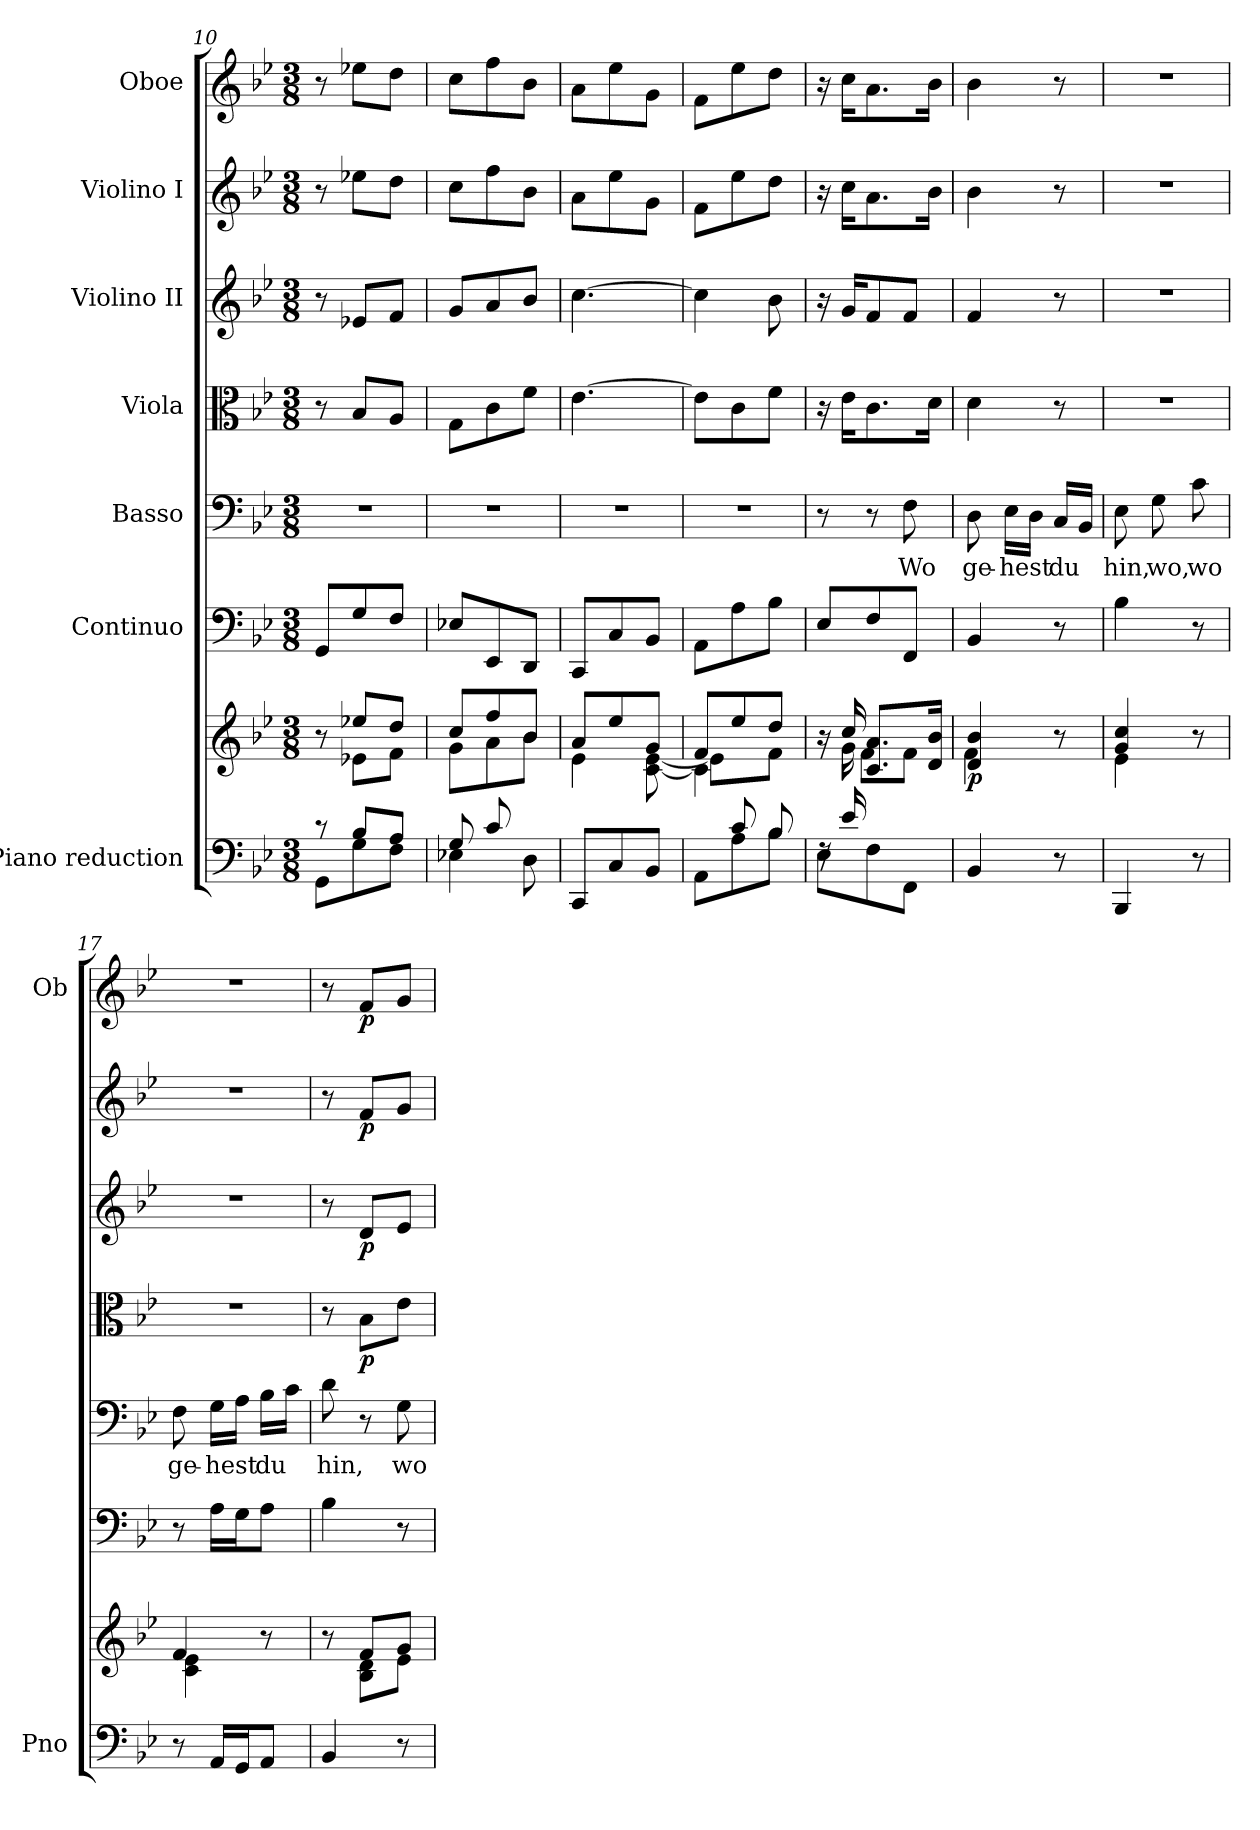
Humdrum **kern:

**kern	**kern	**dynam	**kern	**kern	**text	**kern	**dynam	**kern	**dynam	**kern	**dynam	**kern	**dynam
*part7	*part7	*part7	*part6	*part5	*part5	*part4	*part4	*part3	*part3	*part2	*part2	*part1	*part1
*staff8	*staff7	*staff7/8	*staff6	*staff5	*staff5	*staff4	*staff4	*staff3	*staff3	*staff2	*staff2	*staff1	*staff1
*I"Piano reduction	*	*	*I"Continuo	*I"Basso	*	*I"Viola	*	*I"Violino II	*	*I"Violino I	*	*I"Oboe	*
*I'Pno	*	*	*	*	*	*	*	*	*	*	*	*I'Ob	*
*clefF4	*clefG2	*	*clefF4	*clefF4	*	*clefC3	*	*clefG2	*	*clefG2	*	*clefG2	*
*k[b-e-]	*k[b-e-]	*	*k[b-e-]	*k[b-e-]	*	*k[b-e-]	*	*k[b-e-]	*	*k[b-e-]	*	*k[b-e-]	*
*M3/8	*M3/8	*	*M3/8	*M3/8	*	*M3/8	*	*M3/8	*	*M3/8	*	*M3/8	*
=10	=10	=10	=10	=10	=10	=10	=10	=10	=10	=10	=10	=10	=10
*^	*^	*	*	*	*	*	*	*	*	*	*	*	*
8r	8GG\L	8r	8ryy	.	8GG/L	4.r	.	8r	.	8r	.	8r	.	8r	.
8B-/L	8G\	8ee-X/L	8e-X\L	.	8G/	.	.	8B-/L	.	8e-X/L	.	8ee-X\L	.	8ee-X\L	.
8A/J	8F\J	8dd/J	8f\J	.	8F/J	.	.	8A/J	.	8f/J	.	8dd\J	.	8dd\J	.
=11	=11	=11	=11	=11	=11	=11	=11	=11	=11	=11	=11	=11	=11	=11	=11
*	*	*	*^	*	*	*	*	*	*	*	*	*	*	*	*
8G/L	4E-X\	8cc/L	8g\L	4ryy	.	8E-X/L	4.r	.	8G\L	.	8g/L	.	8cc\L	.	8cc\L	.
8c/	.	8ff/	8a\	.	.	8EE-/	.	.	8c\	.	8a/	.	8ff\	.	8ff\	.
8ryy	8D\	8b-/J	8b-\J	8f\J	.	8DD/J	.	.	8f\J	.	8b-/J	.	8b-\J	.	8b-\J	.
*v	*v	*	*	*	*	*	*	*	*	*	*	*	*	*	*	*
*	*	*v	*v	*	*	*	*	*	*	*	*	*	*	*	*
=12	=12	=12	=12	=12	=12	=12	=12	=12	=12	=12	=12	=12	=12	=12
8CC/L	8a/L	4e-\	.	8CC/L	4.r	.	[4.e-\	.	[4.cc\	.	8a\L	.	8a\L	.
8C/	8ee-/	.	.	8C/	.	.	.	.	.	.	8ee-\	.	8ee-\	.
8BB-/J	8g/J	[8c\ [8e-\	.	8BB-/J	.	.	.	.	.	.	8g\J	.	8g\J	.
=13	=13	=13	=13	=13	=13	=13	=13	=13	=13	=13	=13	=13	=13	=13
*^	*	*^	*	*	*	*	*	*	*	*	*	*	*	*
*	*^	*	*	*	*	*	*	*	*	*	*	*	*	*	*	*
4ryy	8ryy	8AA\L	8f/L	4c\]	8e-\L]	.	8AA\L	4.r	.	8e-\L]	.	4cc\]	.	8f\L	.	8f\L	.
.	8c/	8A\	8ee-/	.	8ryy	.	8A\	.	.	8c\	.	.	.	8ee-\	.	8ee-\	.
8B-/	8ryy	8B-\J	8dd/J	8ryy	8f\J	.	8B-\J	.	.	8f\J	.	8b-\	.	8dd\J	.	8dd\J	.
*	*v	*v	*	*	*	*	*	*	*	*	*	*	*	*	*	*	*
*	*	*	*v	*v	*	*	*	*	*	*	*	*	*	*	*	*
!!LO:LB:g=z
=14	=14	=14	=14	=14	=14	=14	=14	=14	=14	=14	=14	=14	=14	=14	=14
16rF	8E-\L	16r	16ryy	.	8E-/L	8r	.	16r	.	16r	.	16r	.	16r	.
16e-/	.	16cc/	16g\	.	.	.	.	16e-\KL	.	16g/KL	.	16cc\KL	.	16cc\KL	.
4ryy	8F\	8.c/ 8.a/L	8f\L	.	8F/	8r	.	8.c\	.	8f/	.	8.a\	.	8.a\	.
!	!	!	!	!	!	!	!LO:LY:b	!	!	!	!	!	!	!	!
.	8FF\J	.	8f\J	.	8FF/J	8F\	Wo	.	.	8f/J	.	.	.	.	.
.	.	16d/ 16b-/Jk	.	.	.	.	.	16d\Jk	.	.	.	16b-\Jk	.	16b-\Jk	.
*v	*v	*	*	*	*	*	*	*	*	*	*	*	*	*	*
=15	=15	=15	=15	=15	=15	=15	=15	=15	=15	=15	=15	=15	=15	=15
!	!	!	!LO:DY:b	!	!	!LO:LY:b	!	!	!	!	!	!	!	!
4BB-/	4d/ 4b-/	4f\	p	4BB-/	8D\	ge-	4d\	.	4f/	.	4b-\	.	4b-\	.
!	!	!	!	!	!	!LO:LY:b	!	!	!	!	!	!	!	!
.	.	.	.	.	16E-\LL	-hest	.	.	.	.	.	.	.	.
.	.	.	.	.	16D\JJ	.	.	.	.	.	.	.	.	.
!	!	!	!	!	!	!LO:LY:b	!	!	!	!	!	!	!	!
8r	8r	8ryy	.	8r	16C/LL	du	8r	.	8r	.	8r	.	8r	.
.	.	.	.	.	16BB-/JJ	.	.	.	.	.	.	.	.	.
=16	=16	=16	=16	=16	=16	=16	=16	=16	=16	=16	=16	=16	=16	=16
!	!	!	!	!	!	!LO:LY:b	!	!	!	!	!	!	!	!
4BBB-/	4g/ 4cc/	4e-\	.	4B-\	8E-\	hin,	4.r	.	4.r	.	4.r	.	4.r	.
!	!	!	!	!	!	!LO:LY:b	!	!	!	!	!	!	!	!
.	.	.	.	.	8G\	wo,	.	.	.	.	.	.	.	.
!	!	!	!	!	!	!LO:LY:b	!	!	!	!	!	!	!	!
8r	8r	8ryy	.	8r	8c\	wo	.	.	.	.	.	.	.	.
=17	=17	=17	=17	=17	=17	=17	=17	=17	=17	=17	=17	=17	=17	=17
!	!	!	!	!	!	!LO:LY:b	!	!	!	!	!	!	!	!
8r	4f/	4c\ 4e-\	.	8r	8F\	ge-	4.r	.	4.r	.	4.r	.	4.r	.
!	!	!	!	!	!	!LO:LY:b	!	!	!	!	!	!	!	!
16AA/LL	.	.	.	16A\LL	16G\LL	-hest	.	.	.	.	.	.	.	.
16GG/J	.	.	.	16G\J	16A\JJ	.	.	.	.	.	.	.	.	.
!	!	!	!	!	!	!LO:LY:b	!	!	!	!	!	!	!	!
8AA/J	8r	8ryy	.	8A\J	16B-\LL	du	.	.	.	.	.	.	.	.
.	.	.	.	.	16c\JJ	.	.	.	.	.	.	.	.	.
=18	=18	=18	=18	=18	=18	=18	=18	=18	=18	=18	=18	=18	=18	=18
!	!	!	!	!	!	!LO:LY:b	!	!	!	!	!	!	!	!
4BB-/	8r	8ryy	.	4B-\	8d\	hin,	8r	.	8r	.	8r	.	8r	.
!	!	!	!	!	!	!	!	!LO:DY:b	!	!LO:DY:b	!	!LO:DY:b	!	!LO:DY:b
.	8f/L	8B-\ 8d\L	.	.	8r	.	8B-\L	p	8d/L	p	8f/L	p	8f/L	p
!	!	!	!	!	!	!LO:LY:b	!	!	!	!	!	!	!	!
8r	8g/J	8e-\J	.	8r	8G\	wo-	8e-\J	.	8e-/J	.	8g/J	.	8g/J	.
*	*v	*v	*	*	*	*	*	*	*	*	*	*	*	*
=	=	=	=	=	=	=	=	=	=	=	=	=	=
*-	*-	*-	*-	*-	*-	*-	*-	*-	*-	*-	*-	*-	*-
